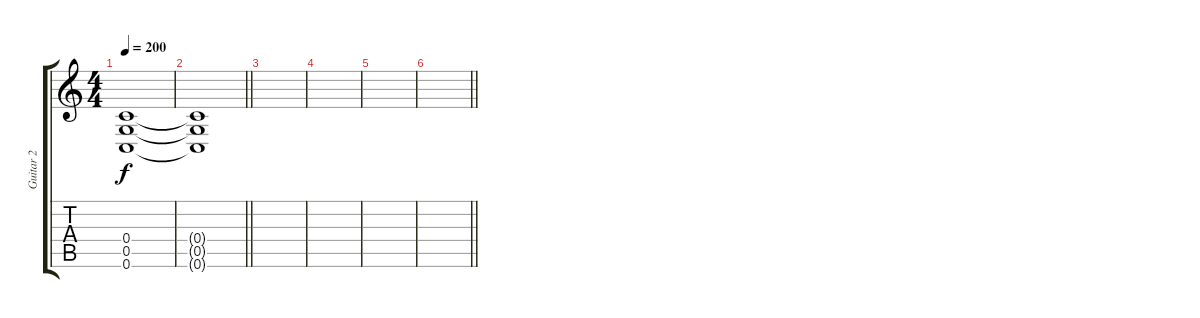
\track ("Guitar 2" "Guitar 2") {instrument distortionguitar}
\staff {score tabs}
\tuning (D4 A3 F3 C3 G2 C2) {hide}
\ts (4 4)
\tempo 200
\clef g2
\ks c
(0.4{t} 0.5{t} 0.6{t}).1{dy f} |
\barLineRight lightlight
(0.4{t} 0.5{t} 0.6{t}).1 |
|
|
|
\barLineRight lightlight
